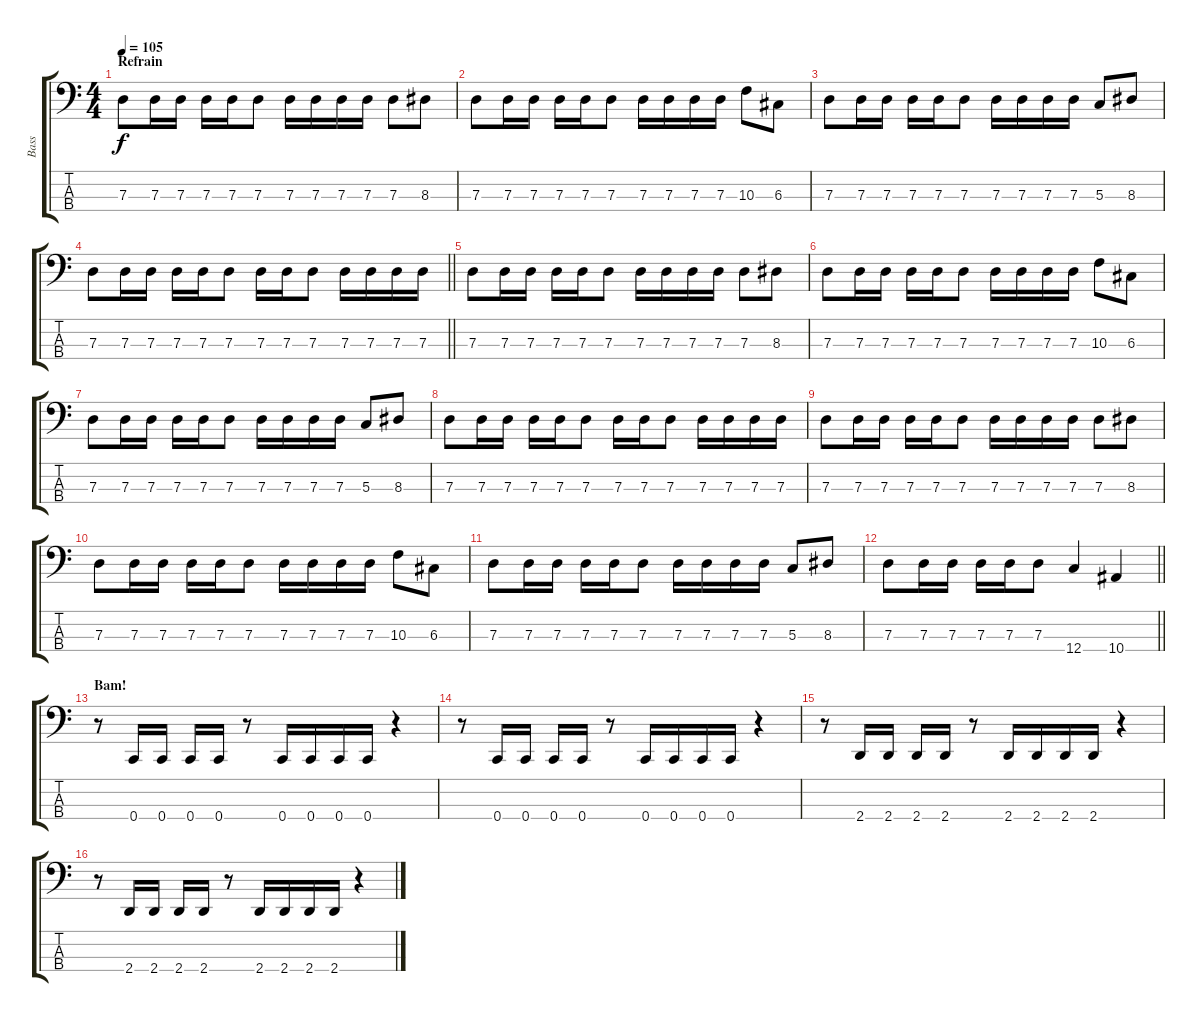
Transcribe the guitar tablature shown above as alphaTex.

\track ("Bass" "Bass") {instrument electricbassfinger}
\staff {score tabs}
\tuning (F2 C2 G1 C1) {hide}
\ts (4 4)
\section ("" "Refrain")
\tempo 105
\clef f4
\ks c
7.3.8{dy f} 7.3.16 7.3.16 7.3.16 7.3.16 7.3.8 7.3.16 7.3.16 7.3.16 7.3.16 7.3.8 8.3.8 |
7.3.8 7.3.16 7.3.16 7.3.16 7.3.16 7.3.8 7.3.16 7.3.16 7.3.16 7.3.16 10.3.8 6.3.8 |
7.3.8 7.3.16 7.3.16 7.3.16 7.3.16 7.3.8 7.3.16 7.3.16 7.3.16 7.3.16 5.3.8 8.3.8 |
\barLineRight lightlight
7.3.8 7.3.16 7.3.16 7.3.16 7.3.16 7.3.8 7.3.16 7.3.16 7.3.8 7.3.16 7.3.16 7.3.16 7.3.16 |
7.3.8 7.3.16 7.3.16 7.3.16 7.3.16 7.3.8 7.3.16 7.3.16 7.3.16 7.3.16 7.3.8 8.3.8 |
7.3.8 7.3.16 7.3.16 7.3.16 7.3.16 7.3.8 7.3.16 7.3.16 7.3.16 7.3.16 10.3.8 6.3.8 |
7.3.8 7.3.16 7.3.16 7.3.16 7.3.16 7.3.8 7.3.16 7.3.16 7.3.16 7.3.16 5.3.8 8.3.8 |
7.3.8 7.3.16 7.3.16 7.3.16 7.3.16 7.3.8 7.3.16 7.3.16 7.3.8 7.3.16 7.3.16 7.3.16 7.3.16 |
7.3.8 7.3.16 7.3.16 7.3.16 7.3.16 7.3.8 7.3.16 7.3.16 7.3.16 7.3.16 7.3.8 8.3.8 |
7.3.8 7.3.16 7.3.16 7.3.16 7.3.16 7.3.8 7.3.16 7.3.16 7.3.16 7.3.16 10.3.8 6.3.8 |
7.3.8 7.3.16 7.3.16 7.3.16 7.3.16 7.3.8 7.3.16 7.3.16 7.3.16 7.3.16 5.3.8 8.3.8 |
\barLineRight lightlight
7.3.8 7.3.16 7.3.16 7.3.16 7.3.16 7.3.8 12.4.4 10.4.4 |
\section ("" "Bam!")
r.8 0.4.16 0.4.16 0.4.16 0.4.16 r.8 0.4.16 0.4.16 0.4.16 0.4.16 r.4 |
r.8 0.4.16 0.4.16 0.4.16 0.4.16 r.8 0.4.16 0.4.16 0.4.16 0.4.16 r.4 |
r.8 2.4.16 2.4.16 2.4.16 2.4.16 r.8 2.4.16 2.4.16 2.4.16 2.4.16 r.4 |
r.8 2.4.16 2.4.16 2.4.16 2.4.16 r.8 2.4.16 2.4.16 2.4.16 2.4.16 r.4
